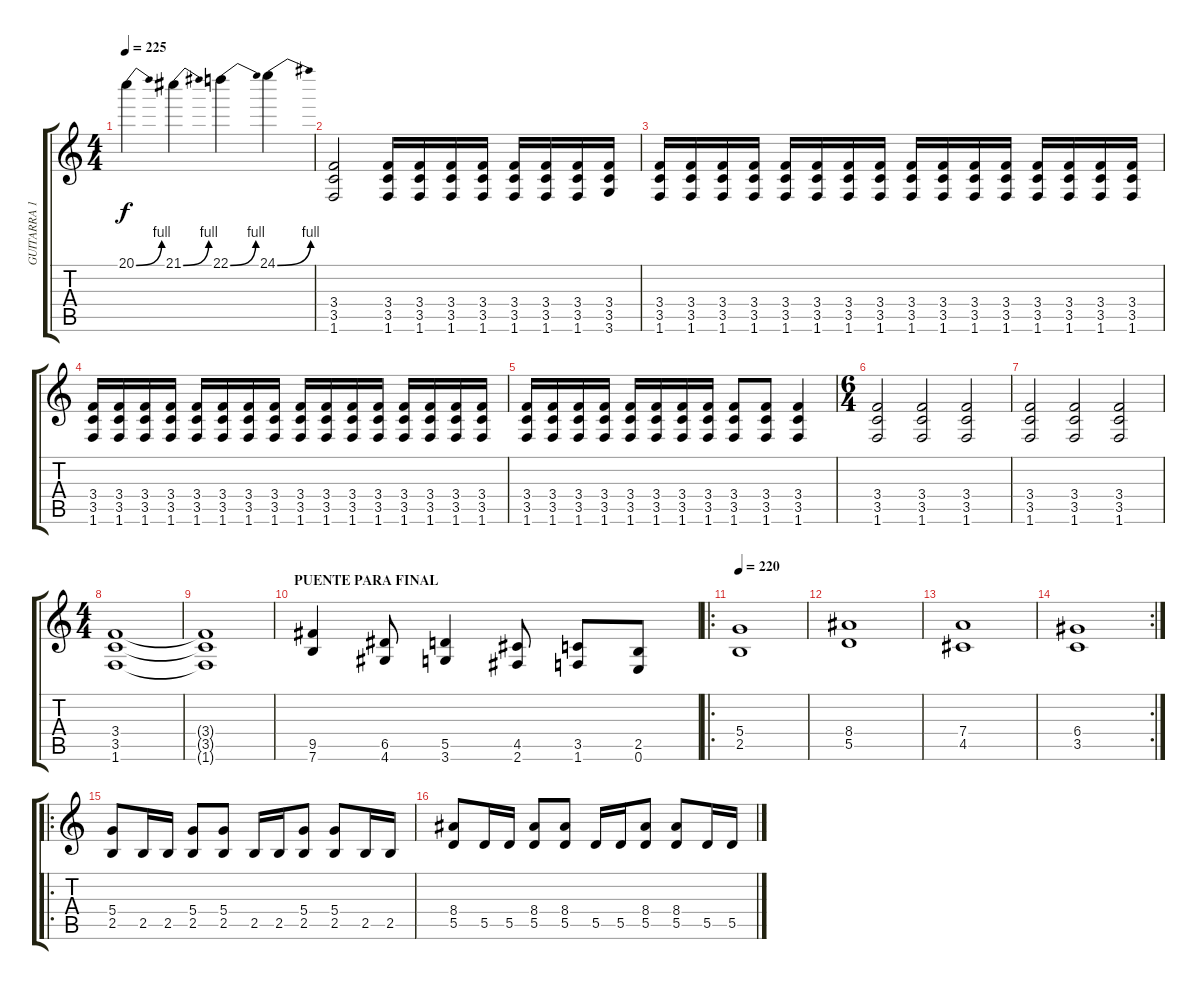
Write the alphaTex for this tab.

\track ("GUITARRA 1" "GUITARRA 1") {instrument distortionguitar}
\staff {score tabs}
\tuning (E4 B3 G3 D3 A2 E2) {hide}
\ts (4 4)
\tempo 225
\clef g2
\ks c
20.1{be (bend 0 0 60 4)}.4{dy f} 21.1{be (bend 0 0 60 4)}.4 22.1{be (bend 0 0 60 4)}.4 24.1{be (bend 0 0 60 4)}.4 |
(3.4 3.5 1.6).2 (3.4 3.5 1.6).16 (3.4 3.5 1.6).16 (3.4 3.5 1.6).16 (3.4 3.5 1.6).16 (3.4 3.5 1.6).16 (3.4 3.5 1.6).16 (3.4 3.5 1.6).16 (3.4 3.5 3.6).16 |
(3.4 3.5 1.6).16 (3.4 3.5 1.6).16 (3.4 3.5 1.6).16 (3.4 3.5 1.6).16 (3.4 3.5 1.6).16 (3.4 3.5 1.6).16 (3.4 3.5 1.6).16 (3.4 3.5 1.6).16 (3.4 3.5 1.6).16 (3.4 3.5 1.6).16 (3.4 3.5 1.6).16 (3.4 3.5 1.6).16 (3.4 3.5 1.6).16 (3.4 3.5 1.6).16 (3.4 3.5 1.6).16 (3.4 3.5 1.6).16 |
(3.4 3.5 1.6).16 (3.4 3.5 1.6).16 (3.4 3.5 1.6).16 (3.4 3.5 1.6).16 (3.4 3.5 1.6).16 (3.4 3.5 1.6).16 (3.4 3.5 1.6).16 (3.4 3.5 1.6).16 (3.4 3.5 1.6).16 (3.4 3.5 1.6).16 (3.4 3.5 1.6).16 (3.4 3.5 1.6).16 (3.4 3.5 1.6).16 (3.4 3.5 1.6).16 (3.4 3.5 1.6).16 (3.4 3.5 1.6).16 |
(3.4 3.5 1.6).16 (3.4 3.5 1.6).16 (3.4 3.5 1.6).16 (3.4 3.5 1.6).16 (3.4 3.5 1.6).16 (3.4 3.5 1.6).16 (3.4 3.5 1.6).16 (3.4 3.5 1.6).16 (3.4 3.5 1.6).8 (3.4 3.5 1.6).8 (3.4 3.5 1.6).4 |
\ts (6 4)
(3.4 3.5 1.6).2 (3.4 3.5 1.6).2 (3.4 3.5 1.6).2 |
(3.4 3.5 1.6).2 (3.4 3.5 1.6).2 (3.4 3.5 1.6).2 |
\ts (4 4)
(3.4 3.5 1.6).1 |
(3.4{t} 3.5{t} 1.6{t}).1 |
\section ("" "PUENTE PARA FINAL")
(9.5 7.6).4 (6.5 4.6).8 (5.5 3.6).4 (4.5 2.6).8 (3.5 1.6).8 (2.5 0.6).8 |
\ro
\tempo 220
(5.4 2.5).1 |
(8.4 5.5).1 |
(7.4 4.5).1 |
\rc 2
(6.4 3.5).1 |
\ro
(5.4 2.5).8 2.5.16 2.5.16 (5.4 2.5).8 (5.4 2.5).8 2.5.16 2.5.16 (5.4 2.5).8 (5.4 2.5).8 2.5.16 2.5.16 |
(8.4 5.5).8 5.5.16 5.5.16 (8.4 5.5).8 (8.4 5.5).8 5.5.16 5.5.16 (8.4 5.5).8 (8.4 5.5).8 5.5.16 5.5.16
